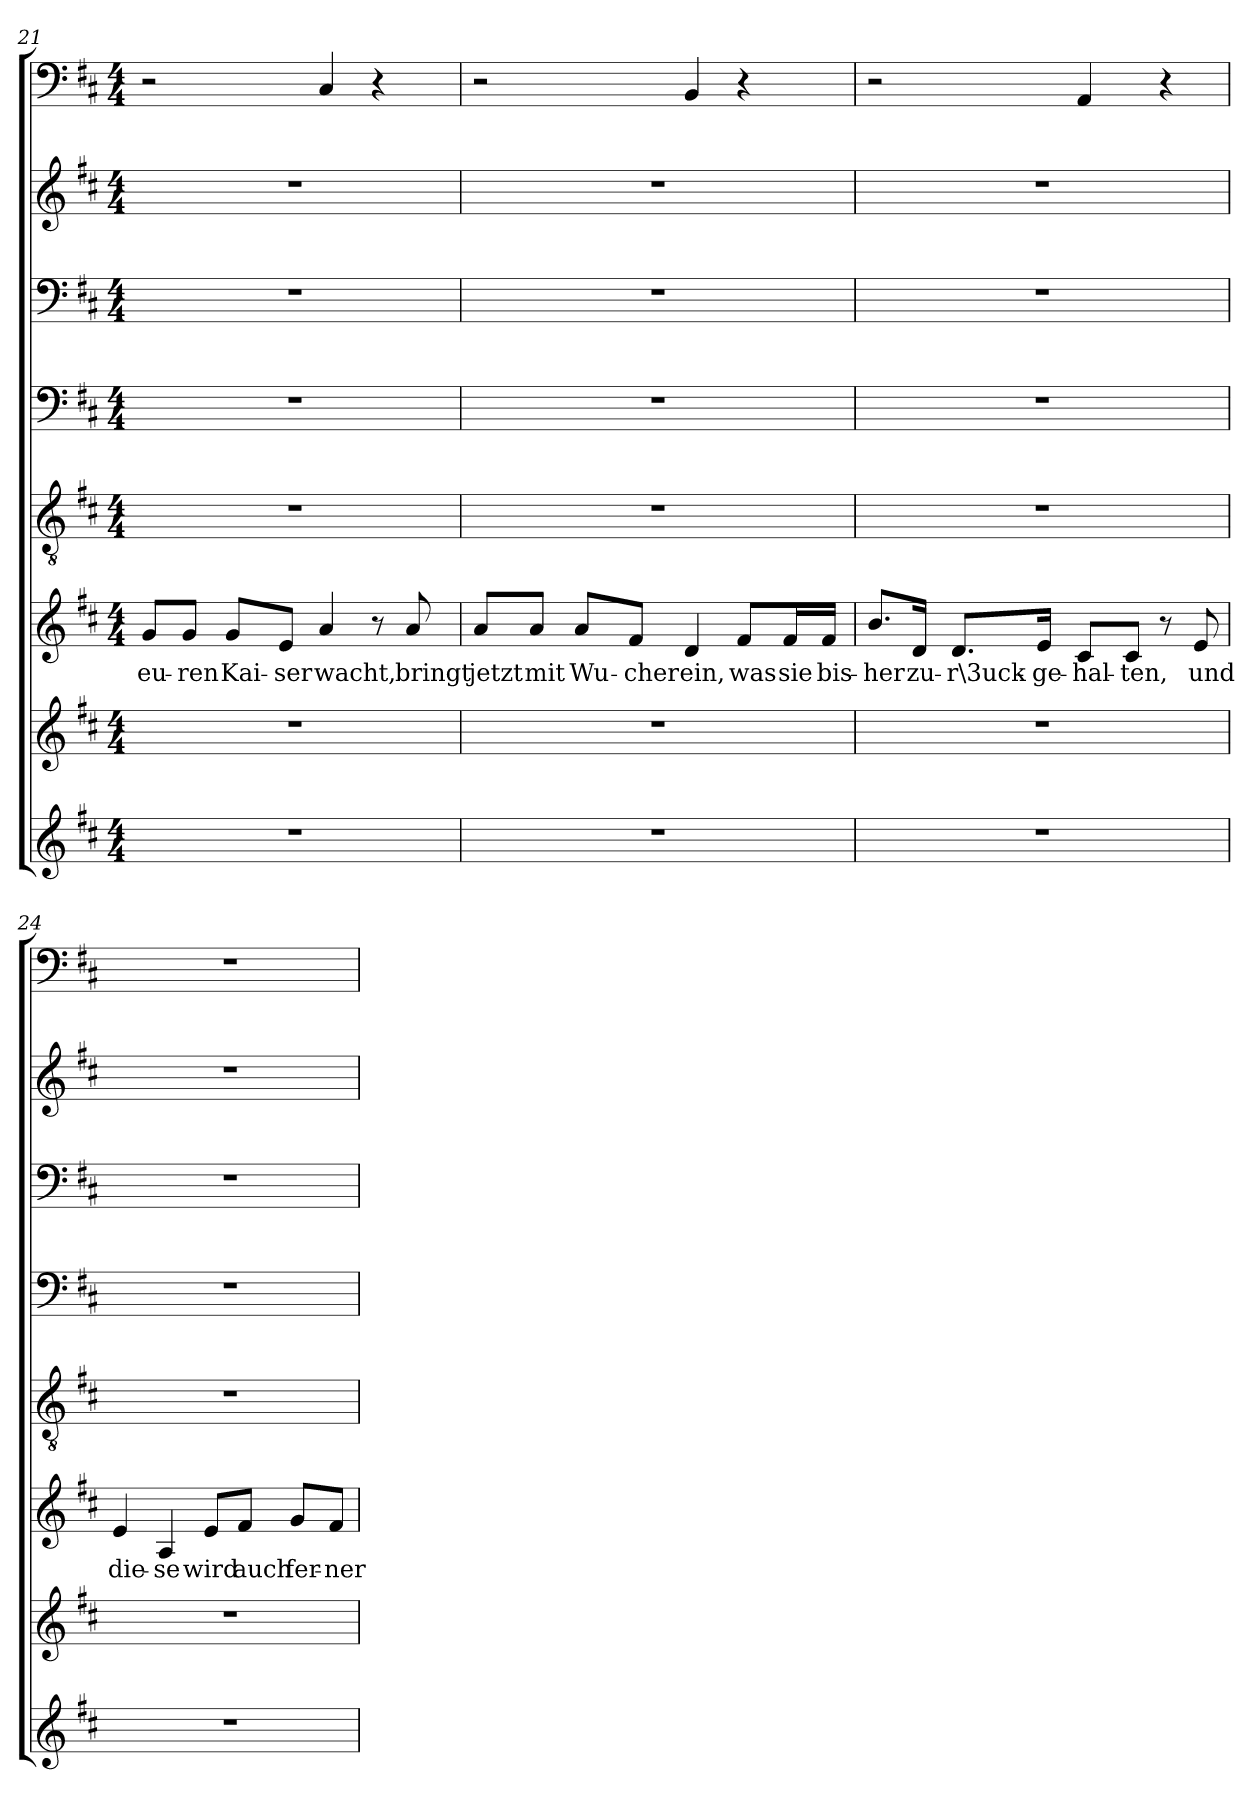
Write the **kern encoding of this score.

**kern	**kern	**kern	**text	**kern	**kern	**kern	**kern	**kern
*part8	*part7	*part6	*part6	*part5	*part4	*part3	*part2	*part1
*staff8	*staff7	*staff6	*staff6	*staff5	*staff4	*staff3	*staff2	*staff1
*clefG2	*clefG2	*clefG2	*	*clefGv2	*clefF4	*clefF4	*clefG2	*clefF4
*k[f#c#]	*k[f#c#]	*k[f#c#]	*	*k[f#c#]	*k[f#c#]	*k[f#c#]	*k[f#c#]	*k[f#c#]
*D:	*D:	*D:	*	*D:	*D:	*D:	*D:	*D:
*M4/4	*M4/4	*M4/4	*	*M4/4	*M4/4	*M4/4	*M4/4	*M4/4
=21	=21	=21	=21	=21	=21	=21	=21	=21
1r	1r	8g/L	eu-	1r	1r	1r	1r	2r
.	.	8g/J	-ren	.	.	.	.	.
.	.	8g/L	Kai-	.	.	.	.	.
.	.	8e/J	-ser	.	.	.	.	.
.	.	4a/	wacht,	.	.	.	.	4C#/
.	.	8r	.	.	.	.	.	4r
.	.	8a/	bringt	.	.	.	.	.
=22	=22	=22	=22	=22	=22	=22	=22	=22
1r	1r	8a/L	jetzt	1r	1r	1r	1r	2r
.	.	8a/J	mit	.	.	.	.	.
.	.	8a/L	Wu-	.	.	.	.	.
.	.	8f#/J	-cher	.	.	.	.	.
.	.	4d/	ein,	.	.	.	.	4BB/
.	.	8f#/L	was	.	.	.	.	4r
.	.	16f#/L	sie	.	.	.	.	.
.	.	16f#/JJ	bis-	.	.	.	.	.
=23	=23	=23	=23	=23	=23	=23	=23	=23
1r	1r	8.b/L	-her	1r	1r	1r	1r	2r
.	.	16d/Jk	zu-	.	.	.	.	.
.	.	8.d/L	-r\3uck-	.	.	.	.	.
.	.	16e/Jk	-ge-	.	.	.	.	.
.	.	8c#/L	-hal-	.	.	.	.	4AA/
.	.	8c#/J	-ten,	.	.	.	.	.
.	.	8r	.	.	.	.	.	4r
.	.	8e/	und	.	.	.	.	.
=24	=24	=24	=24	=24	=24	=24	=24	=24
1r	1r	4e/	die-	1r	1r	1r	1r	1r
.	.	4A/	-se	.	.	.	.	.
.	.	8e/L	wird	.	.	.	.	.
.	.	8f#/J	auch	.	.	.	.	.
.	.	8g/L	fer-	.	.	.	.	.
.	.	8f#/J	-ner-	.	.	.	.	.
=	=	=	=	=	=	=	=	=
*-	*-	*-	*-	*-	*-	*-	*-	*-
